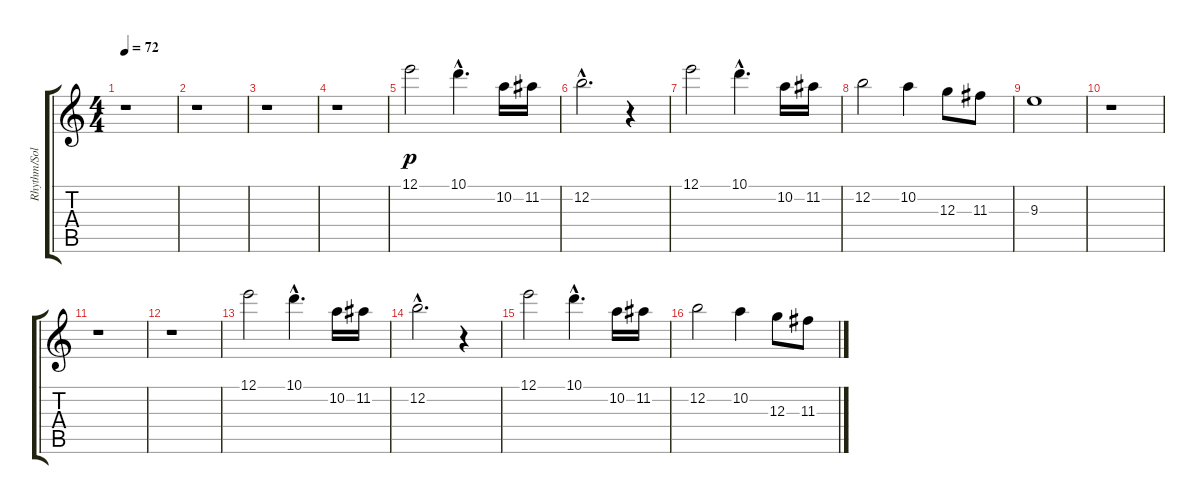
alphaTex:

\track ("Rhythm/Solo Guitar" "Rhythm/Sol") {instrument distortionguitar}
\staff {score tabs}
\tuning (E4 B3 G3 D3 A2 E2) {hide}
\ts (4 4)
\tempo 72
\clef g2
\ks c
r.1{dy p instrument distortionguitar} |
r.1 |
r.1 |
r.1 |
12.1.2 10.1{hac}.4{d} 10.2.16 11.2.16 |
12.2{hac}.2{d} r.4 |
12.1.2 10.1{hac}.4{d} 10.2.16 11.2.16 |
12.2.2 10.2.4 12.3.8 11.3.8 |
9.3.1 |
r.1 |
r.1 |
r.1 |
12.1.2 10.1{hac}.4{d} 10.2.16 11.2.16 |
12.2{hac}.2{d} r.4 |
12.1.2 10.1{hac}.4{d} 10.2.16 11.2.16 |
12.2.2 10.2.4 12.3.8 11.3.8
